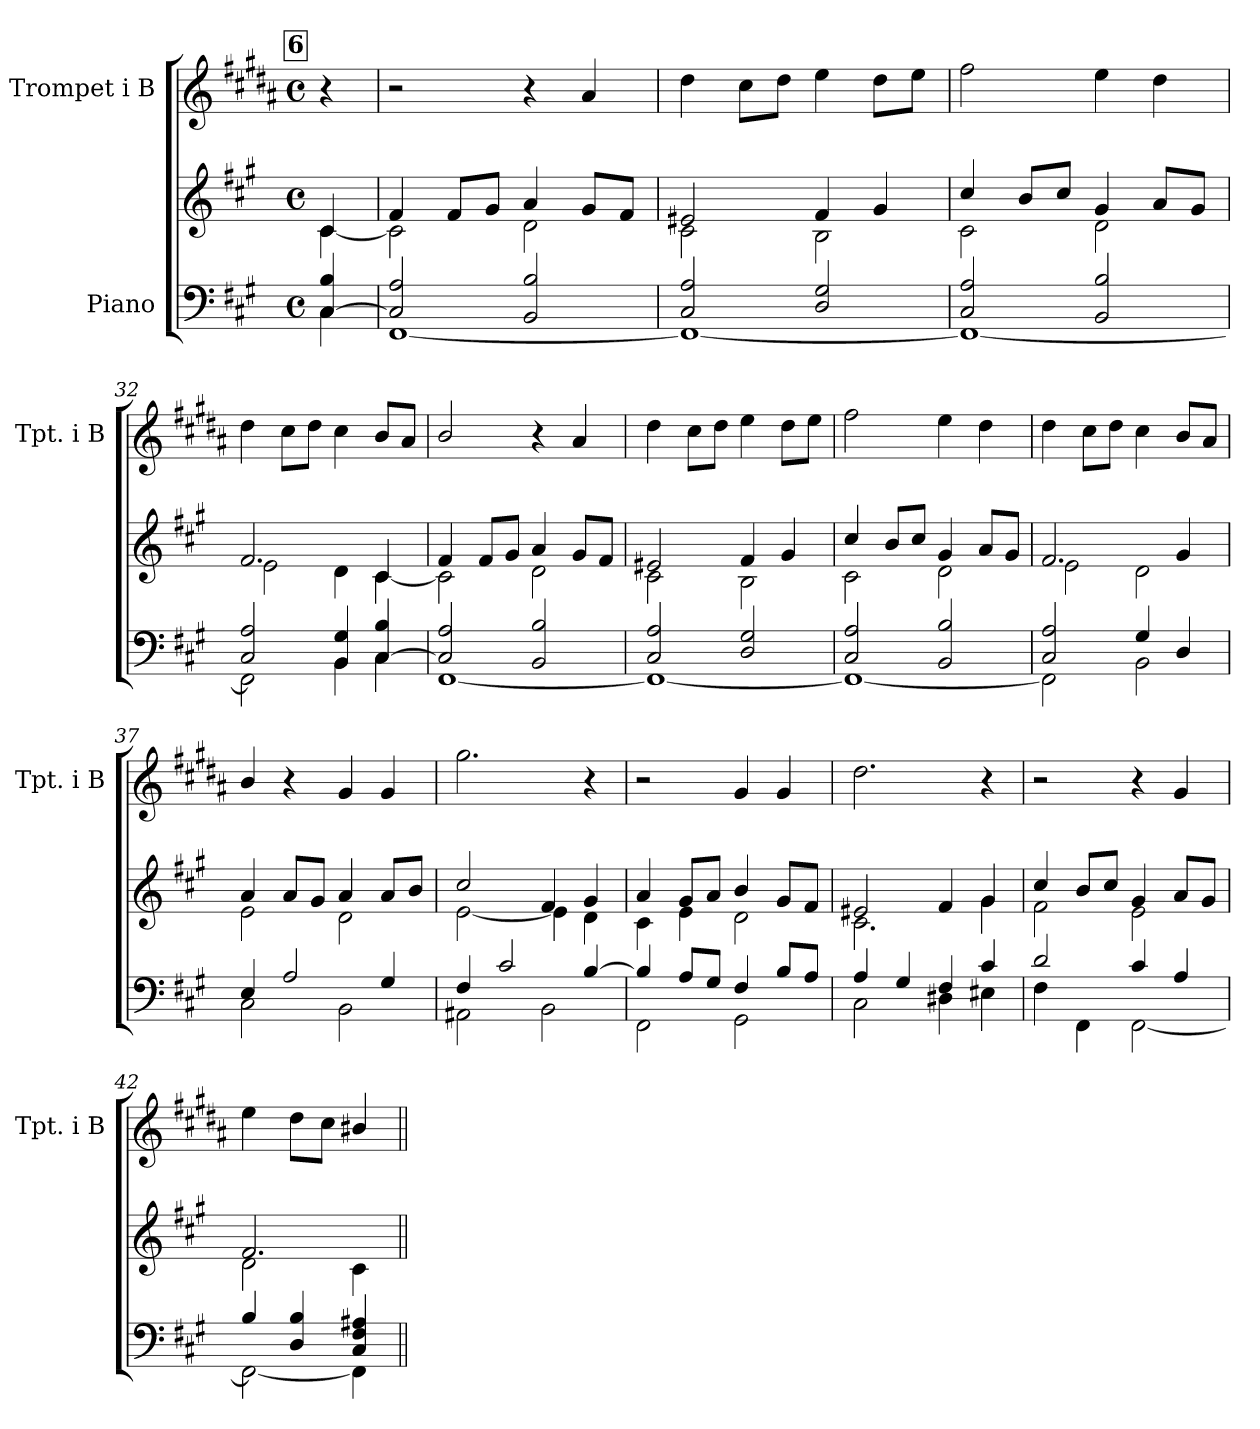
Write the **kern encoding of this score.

**kern	**kern	**kern
*part2	*part2	*part1
*staff3	*staff2	*staff1
*I"Piano	*	*I"Trompet  i B
*	*	*I'Tpt. i B
!!LO:PB:g=z
*clefF4	*clefG2	*clefG2
*	*	*ITrd1c2
*k[f#c#g#]	*k[f#c#g#]	*k[f#c#g#]
*M4/4	*M4/4	*M4/4
*met(c)	*met(c)	*met(c)
!!LO:REH:place=s1:a:B:fs=14:t=6
=28X2	=28X2	=28X2
*^	*^	*
[4C#/ 4B/	4C#\	4c#/	[4c#\	4r
=29	=29	=29	=29	=29
2C#/] 2A/	[1FF#	4f#/	2c#\]	2r
.	.	8f#/L	.	.
.	.	8g#/J	.	.
2BB/ 2B/	.	4a/	2d\	4r
.	.	8g#/L	.	4g#/
.	.	8f#/J	.	.
=30	=30	=30	=30	=30
2C#/ 2A/	1FF#_	2e#X/	2c#\	4cc#\
.	.	.	.	8b\L
.	.	.	.	8cc#\J
2D/ 2G#/	.	4f#/	2B\	4dd\
.	.	4g#/	.	8cc#\L
.	.	.	.	8dd\J
=31	=31	=31	=31	=31
2C#/ 2A/	1FF#_	4cc#/	2c#\	2ee\
.	.	8b/L	.	.
.	.	8cc#/J	.	.
2BB/ 2B/	.	4g#/	2d\	4dd\
.	.	8a/L	.	4cc#\
.	.	8g#/J	.	.
=32	=32	=32	=32	=32
2C#/ 2A/	2FF#\]	2.f#/	2e\	4cc#\
.	.	.	.	8b\L
.	.	.	.	8cc#\J
4BB/ 4G#/	4BB\	.	4d\	4b\
[4C#/ 4B/	4C#\	4c#/	[4c#\	8a/L
.	.	.	.	8g#/J
=33	=33	=33	=33	=33
2C#/] 2A/	[1FF#	4f#/	2c#\]	2a/
.	.	8f#/L	.	.
.	.	8g#/J	.	.
2BB/ 2B/	.	4a/	2d\	4r
.	.	8g#/L	.	4g#/
.	.	8f#/J	.	.
!!LO:LB:g=z
=34	=34	=34	=34	=34
2C#/ 2A/	1FF#_	2e#X/	2c#\	4cc#\
.	.	.	.	8b\L
.	.	.	.	8cc#\J
2D/ 2G#/	.	4f#/	2B\	4dd\
.	.	4g#/	.	8cc#\L
.	.	.	.	8dd\J
=35	=35	=35	=35	=35
2C#/ 2A/	1FF#_	4cc#/	2c#\	2ee\
.	.	8b/L	.	.
.	.	8cc#/J	.	.
2BB/ 2B/	.	4g#/	2d\	4dd\
.	.	8a/L	.	4cc#\
.	.	8g#/J	.	.
=36	=36	=36	=36	=36
2C#/ 2A/	2FF#\]	2.f#/	2e\	4cc#\
.	.	.	.	8b\L
.	.	.	.	8cc#\J
4G#/	2BB\	.	2d\	4b\
4D/	.	4g#/	.	8a/L
.	.	.	.	8g#/J
=37	=37	=37	=37	=37
4E/	2C#\	4a/	2e\	4a/
2A/	.	8a/L	.	4r
.	.	8g#/J	.	.
.	2BB\	4a/	2d\	4f#/
4G#/	.	8a/L	.	4f#/
.	.	8b/J	.	.
=38	=38	=38	=38	=38
4F#/	2AA#X\	2cc#/	[2e\	2.ff#\
2c#/	.	.	.	.
.	2BB\	4f#/	4e\]	.
[4B/	.	4g#/	4d\	4r
!!LO:LB:g=z
=39	=39	=39	=39	=39
4B/]	2FF#\	4a/	4c#\	2r
8A/L	.	8g#/L	4e\	.
8G#/J	.	8a/J	.	.
4F#/	2GG#\	4b/	2d\	4f#/
8B/L	.	8g#/L	.	4f#/
8A/J	.	8f#/J	.	.
=40	=40	=40	=40	=40
4A/	2C#\	2e#X/	2.c#\	2.cc#\
4G#/	.	.	.	.
4F#/	4D#X\	4f#/	.	.
4c#/	4E#X\	4g#/	4g#\	4r
=41	=41	=41	=41	=41
2d/	4F#\	4cc#/	2f#\	2r
.	4FF#\	8b/L	.	.
.	.	8cc#/J	.	.
4c#/	[2FF#\	4g#/	2e\	4r
4A/	.	8a/L	.	4f#/
.	.	8g#/J	.	.
=42	=42	=42	=42	=42
4B/	2FF#\_	2.f#/	2d\	4dd\
4D/ 4B/	.	.	.	8cc#\L
.	.	.	.	8b\J
4C#/ 4F#/ 4A#X/	4FF#\]	.	4c#\	4a#X/
*v	*v	*	*	*
*	*v	*v	*
=||	=||	=||
*-	*-	*-
